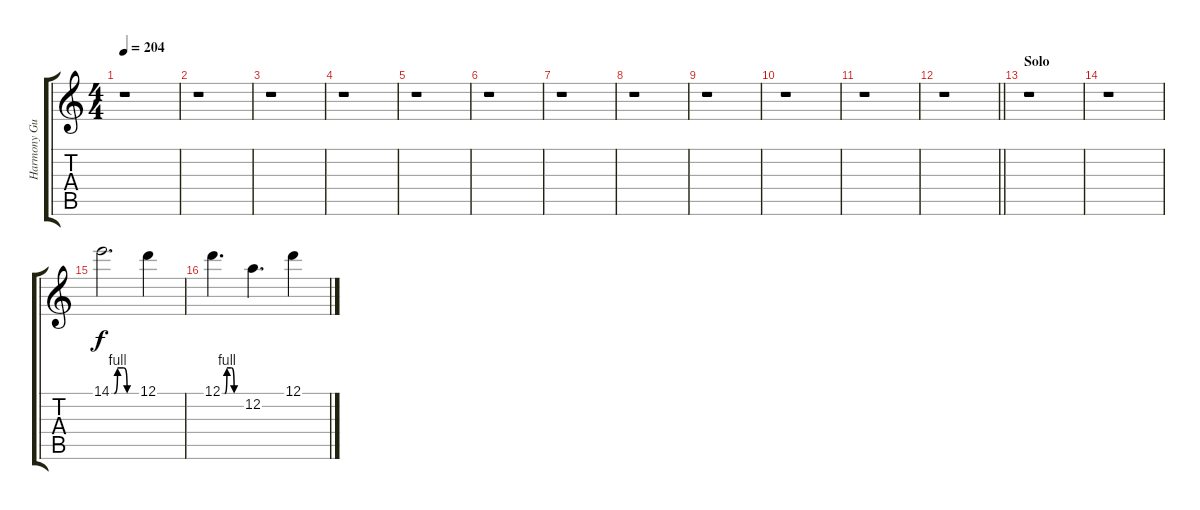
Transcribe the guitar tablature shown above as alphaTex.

\track ("Harmony Guitar" "Harmony Gu") {instrument overdrivenguitar}
\staff {score tabs}
\tuning (D4 A3 F3 C3 G2 D2) {hide}
\ts (4 4)
\tempo 204
\clef g2
\ks c
r.1{dy f} |
r.1 |
r.1 |
r.1 |
r.1 |
r.1 |
r.1 |
r.1 |
r.1 |
r.1 |
r.1 |
\barLineRight lightlight
r.1 |
\section ("" "Solo")
r.1 |
r.1 |
14.1{be (custom 0 0 7 0 15 4 30 4 38 0 60 0)}.2{d} 12.1.4 |
12.1{be (custom 0 0 8 0 15 4 30 4 38 0 60 0)}.4{d} 12.2.4{d} 12.1.4
